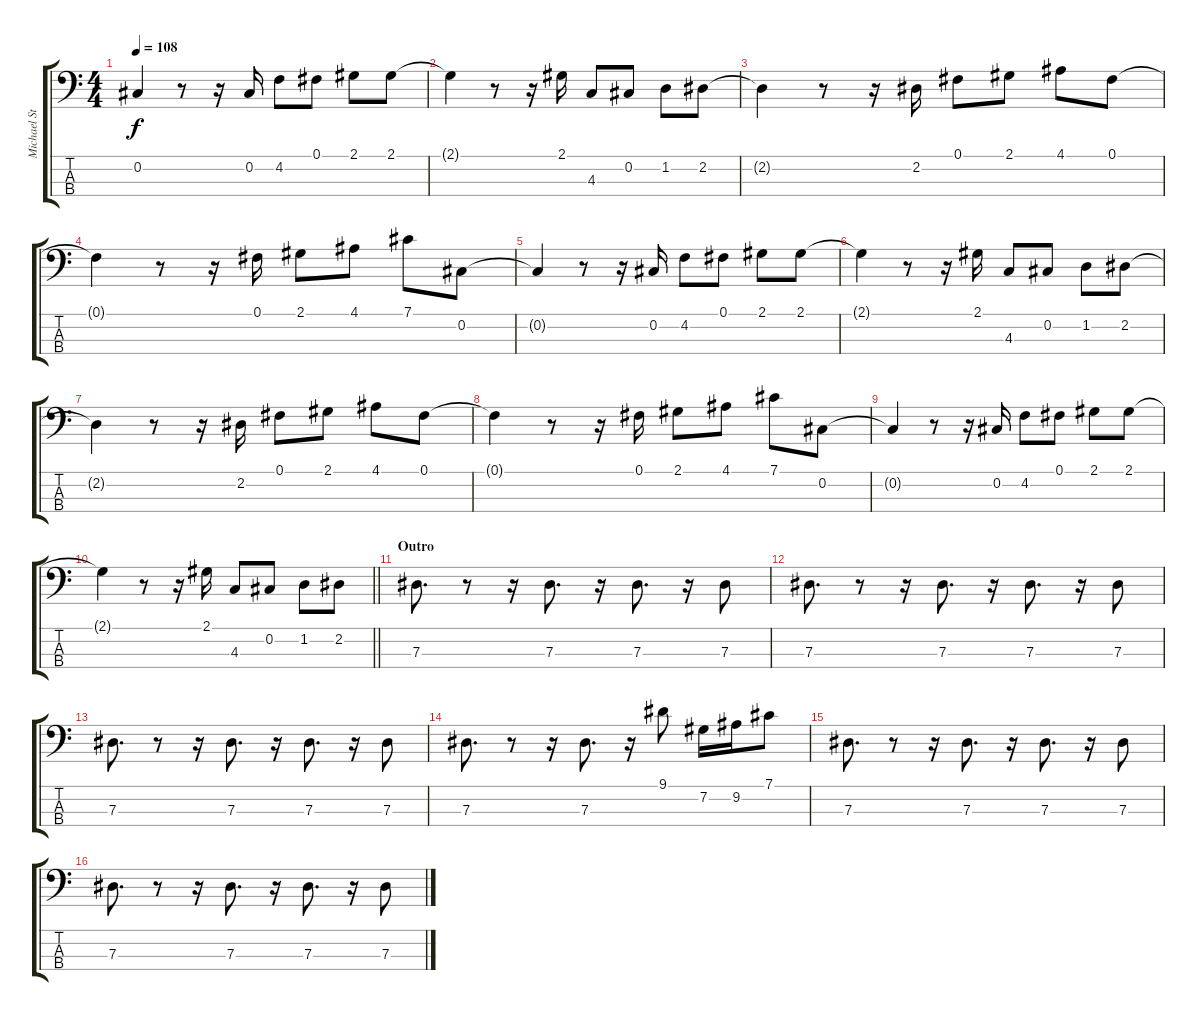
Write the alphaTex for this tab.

\track ("Michael Starr- Bass" "Michael St") {instrument electricbassfinger}
\staff {score tabs}
\tuning (Gb2 Db2 Ab1 Eb1) {hide}
\ts (4 4)
\tempo 108
\clef f4
\ks c
0.2{t}.4{dy f} r.8 r.16 0.2.16 4.2.8 0.1.8 2.1.8 2.1.8 |
2.1{t}.4 r.8 r.16 2.1.16 4.3.8 0.2.8 1.2.8 2.2.8 |
2.2{t}.4 r.8 r.16 2.2.16 0.1.8 2.1.8 4.1.8 0.1.8 |
0.1{t}.4 r.8 r.16 0.1.16 2.1.8 4.1.8 7.1.8 0.2.8 |
0.2{t}.4 r.8 r.16 0.2.16 4.2.8 0.1.8 2.1.8 2.1.8 |
2.1{t}.4 r.8 r.16 2.1.16 4.3.8 0.2.8 1.2.8 2.2.8 |
2.2{t}.4 r.8 r.16 2.2.16 0.1.8 2.1.8 4.1.8 0.1.8 |
0.1{t}.4 r.8 r.16 0.1.16 2.1.8 4.1.8 7.1.8 0.2.8 |
0.2{t}.4 r.8 r.16 0.2.16 4.2.8 0.1.8 2.1.8 2.1.8 |
\barLineRight lightlight
2.1{t}.4 r.8 r.16 2.1.16 4.3.8 0.2.8 1.2.8 2.2.8 |
\section ("" "Outro")
7.3.8{d} r.8 r.16 7.3.8{d} r.16 7.3.8{d} r.16 7.3.8 |
7.3.8{d} r.8 r.16 7.3.8{d} r.16 7.3.8{d} r.16 7.3.8 |
7.3.8{d} r.8 r.16 7.3.8{d} r.16 7.3.8{d} r.16 7.3.8 |
7.3.8{d} r.8 r.16 7.3.8{d} r.16 9.1.8 7.2.16 9.2.16 7.1.8 |
7.3.8{d} r.8 r.16 7.3.8{d} r.16 7.3.8{d} r.16 7.3.8 |
7.3.8{d} r.8 r.16 7.3.8{d} r.16 7.3.8{d} r.16 7.3.8
